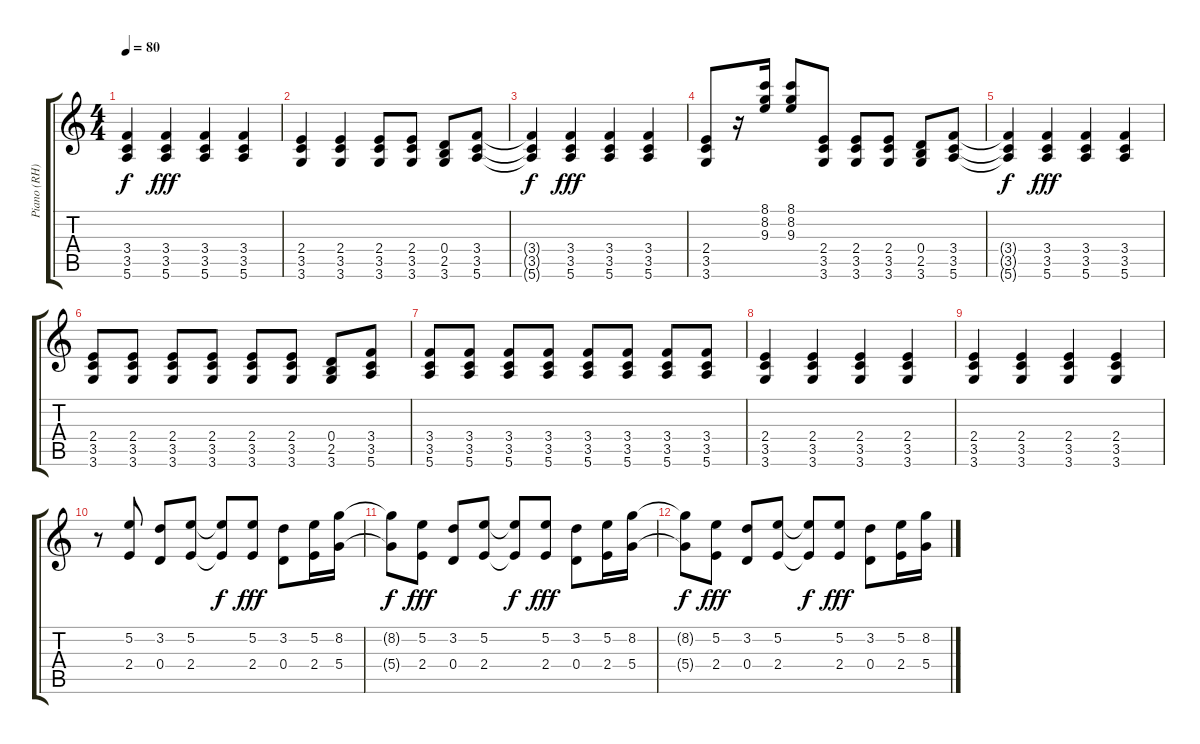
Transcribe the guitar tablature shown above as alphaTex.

\track ("Piano (RH)" "Piano (RH)") {instrument acousticgrandpiano}
\staff {score tabs}
\tuning (E5 B4 G4 D4 A3 E3) {hide}
\ts (4 4)
\tempo 80
\clef g2
\ks c
(3.4{t} 3.5{t} 5.6{t}).4{dy f} (3.4 3.5 5.6).4{dy fff} (3.4 3.5 5.6).4 (3.4 3.5 5.6).4 |
(2.4 3.5 3.6).4 (2.4 3.5 3.6).4 (2.4 3.5 3.6).8 (2.4 3.5 3.6).8 (0.4 2.5 3.6).8 (3.4 3.5 5.6).8 |
(3.4{t} 3.5{t} 5.6{t}).4{dy f} (3.4 3.5 5.6).4{dy fff} (3.4 3.5 5.6).4 (3.4 3.5 5.6).4 |
(2.4 3.5 3.6).8 r.16 (8.1 8.2 9.3).16 (8.1 8.2 9.3).8 (2.4 3.5 3.6).8 (2.4 3.5 3.6).8 (2.4 3.5 3.6).8 (0.4 2.5 3.6).8 (3.4 3.5 5.6).8 |
(3.4{t} 3.5{t} 5.6{t}).4{dy f} (3.4 3.5 5.6).4{dy fff} (3.4 3.5 5.6).4 (3.4 3.5 5.6).4 |
(2.4 3.5 3.6).8 (2.4 3.5 3.6).8 (2.4 3.5 3.6).8 (2.4 3.5 3.6).8 (2.4 3.5 3.6).8 (2.4 3.5 3.6).8 (0.4 2.5 3.6).8 (3.4 3.5 5.6).8 |
(3.4 3.5 5.6).8 (3.4 3.5 5.6).8 (3.4 3.5 5.6).8 (3.4 3.5 5.6).8 (3.4 3.5 5.6).8 (3.4 3.5 5.6).8 (3.4 3.5 5.6).8 (3.4 3.5 5.6).8 |
(2.4 3.5 3.6).4 (2.4 3.5 3.6).4 (2.4 3.5 3.6).4 (2.4 3.5 3.6).4 |
(2.4 3.5 3.6).4 (2.4 3.5 3.6).4 (2.4 3.5 3.6).4 (2.4 3.5 3.6).4 |
r.8 (5.2 2.4).8 (3.2 0.4).8 (5.2 2.4).8 (5.2{t} 2.4{t}).8{dy f} (5.2 2.4).8{dy fff} (3.2 0.4).8 (5.2 2.4).16 (8.2 5.4).16 |
(8.2{t} 5.4{t}).8{dy f} (5.2 2.4).8{dy fff} (3.2 0.4).8 (5.2 2.4).8 (5.2{t} 2.4{t}).8{dy f} (5.2 2.4).8{dy fff} (3.2 0.4).8 (5.2 2.4).16 (8.2 5.4).16 |
(8.2{t} 5.4{t}).8{dy f} (5.2 2.4).8{dy fff} (3.2 0.4).8 (5.2 2.4).8 (5.2{t} 2.4{t}).8{dy f} (5.2 2.4).8{dy fff} (3.2 0.4).8 (5.2 2.4).16 (8.2 5.4).16
